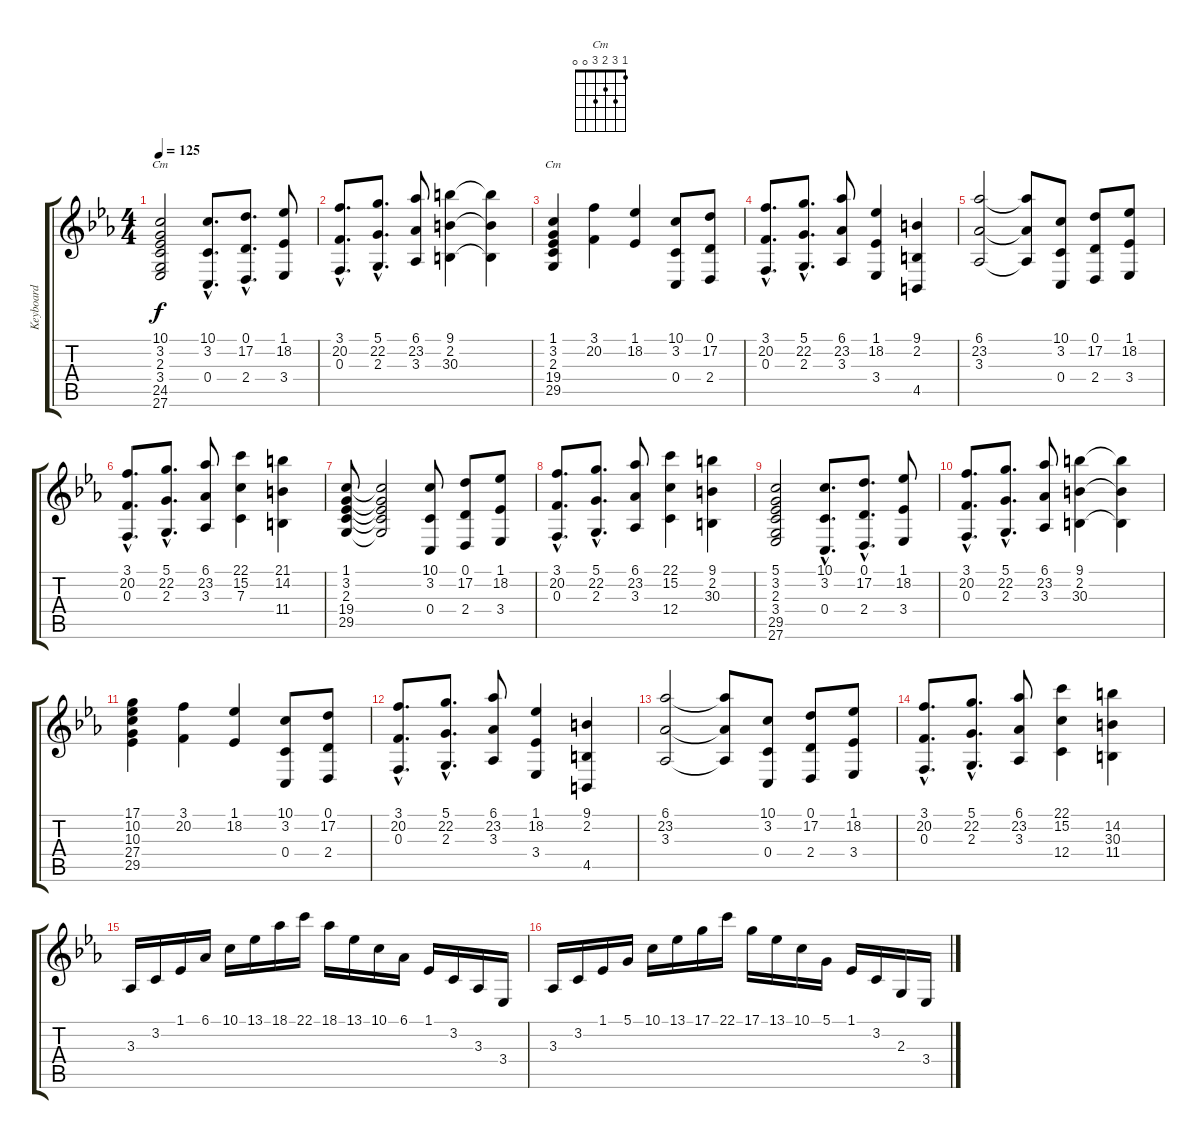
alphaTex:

\track ("Keyboard" "Keyboard") {instrument stringensemble1}
\staff {score tabs}
\tuning (D4 A3 F3 C3 G2 C2) {hide}
\chord ("Cm" 1 3 2 0 0 0)
\chord ("Cm" 1 3 2 3 0 0)
\ts (4 4)
\tempo 125
\clef g2
\ks cminor
(10.1 3.2 2.3 3.4 24.5 27.6).2{ch "Cm" dy f} (10.1{hac} 3.2{hac} 0.4{hac}).8{d} (0.1{hac} 17.2{hac} 2.4{hac}).8{d} (1.1 18.2 3.4).8 |
(3.1{hac} 20.2{hac} 0.3{hac}).8{d} (5.1{hac} 22.2{hac} 2.3{hac}).8{d} (6.1 23.2 3.3).8 (9.1 2.2 30.3).4 (9.1{t} 2.2{t} 30.3{t}).4 |
(1.1 3.2 2.3 19.4 29.5).4{ch "Cm"} (3.1 20.2).4 (1.1 18.2).4 (10.1 3.2 0.4).8 (0.1 17.2 2.4).8 |
(3.1{hac} 20.2{hac} 0.3{hac}).8{d} (5.1{hac} 22.2{hac} 2.3{hac}).8{d} (6.1 23.2 3.3).8 (1.1 18.2 3.4).4 (9.1 2.2 4.5).4 |
(6.1 23.2 3.3).2 (6.1{t} 23.2{t} 3.3{t}).8 (10.1 3.2 0.4).8 (0.1 17.2 2.4).8 (1.1 18.2 3.4).8 |
(3.1{hac} 20.2{hac} 0.3{hac}).8{d} (5.1{hac} 22.2{hac} 2.3{hac}).8{d} (6.1 23.2 3.3).8 (22.1 15.2 7.3).4 (21.1 14.2 11.4).4 |
(1.1 3.2 2.3 19.4 29.5).8{volume 16 instrument acousticgrandpiano} (1.1{t} 3.2{t} 2.3{t} 19.4{t} 29.5{t}).2 (10.1 3.2 0.4).8 (0.1 17.2 2.4).8 (1.1 18.2 3.4).8 |
(3.1{hac} 20.2{hac} 0.3{hac}).8{d} (5.1{hac} 22.2{hac} 2.3{hac}).8{d} (6.1 23.2 3.3).8 (22.1 15.2 12.4).4 (9.1 2.2 30.3).4 |
(5.1 3.2 2.3 3.4 29.5 27.6).2 (10.1{hac} 3.2{hac} 0.4{hac}).8{d} (0.1{hac} 17.2{hac} 2.4{hac}).8{d} (1.1 18.2 3.4).8 |
(3.1{hac} 20.2{hac} 0.3{hac}).8{d} (5.1{hac} 22.2{hac} 2.3{hac}).8{d} (6.1 23.2 3.3).8 (9.1 2.2 30.3).4 (9.1{t} 2.2{t} 30.3{t}).4 |
(17.1 10.2 10.3 27.4 29.5).4 (3.1 20.2).4 (1.1 18.2).4 (10.1 3.2 0.4).8 (0.1 17.2 2.4).8 |
(3.1{hac} 20.2{hac} 0.3{hac}).8{d} (5.1{hac} 22.2{hac} 2.3{hac}).8{d} (6.1 23.2 3.3).8 (1.1 18.2 3.4).4 (9.1 2.2 4.5).4 |
(6.1 23.2 3.3).2 (6.1{t} 23.2{t} 3.3{t}).8 (10.1 3.2 0.4).8 (0.1 17.2 2.4).8 (1.1 18.2 3.4).8 |
(3.1{hac} 20.2{hac} 0.3{hac}).8{d} (5.1{hac} 22.2{hac} 2.3{hac}).8{d} (6.1 23.2 3.3).8 (22.1 15.2 12.4).4 (14.2 30.3 11.4).4 |
3.3.16{volume 16 instrument vibraphone} 3.2.16 1.1.16 6.1.16 10.1.16 13.1.16 18.1.16 22.1.16 18.1.16 13.1.16 10.1.16 6.1.16 1.1.16 3.2.16 3.3.16 3.4.16 |
3.3.16 3.2.16 1.1.16 5.1.16 10.1.16 13.1.16 17.1.16 22.1.16 17.1.16 13.1.16 10.1.16 5.1.16 1.1.16 3.2.16 2.3.16 3.4.16
